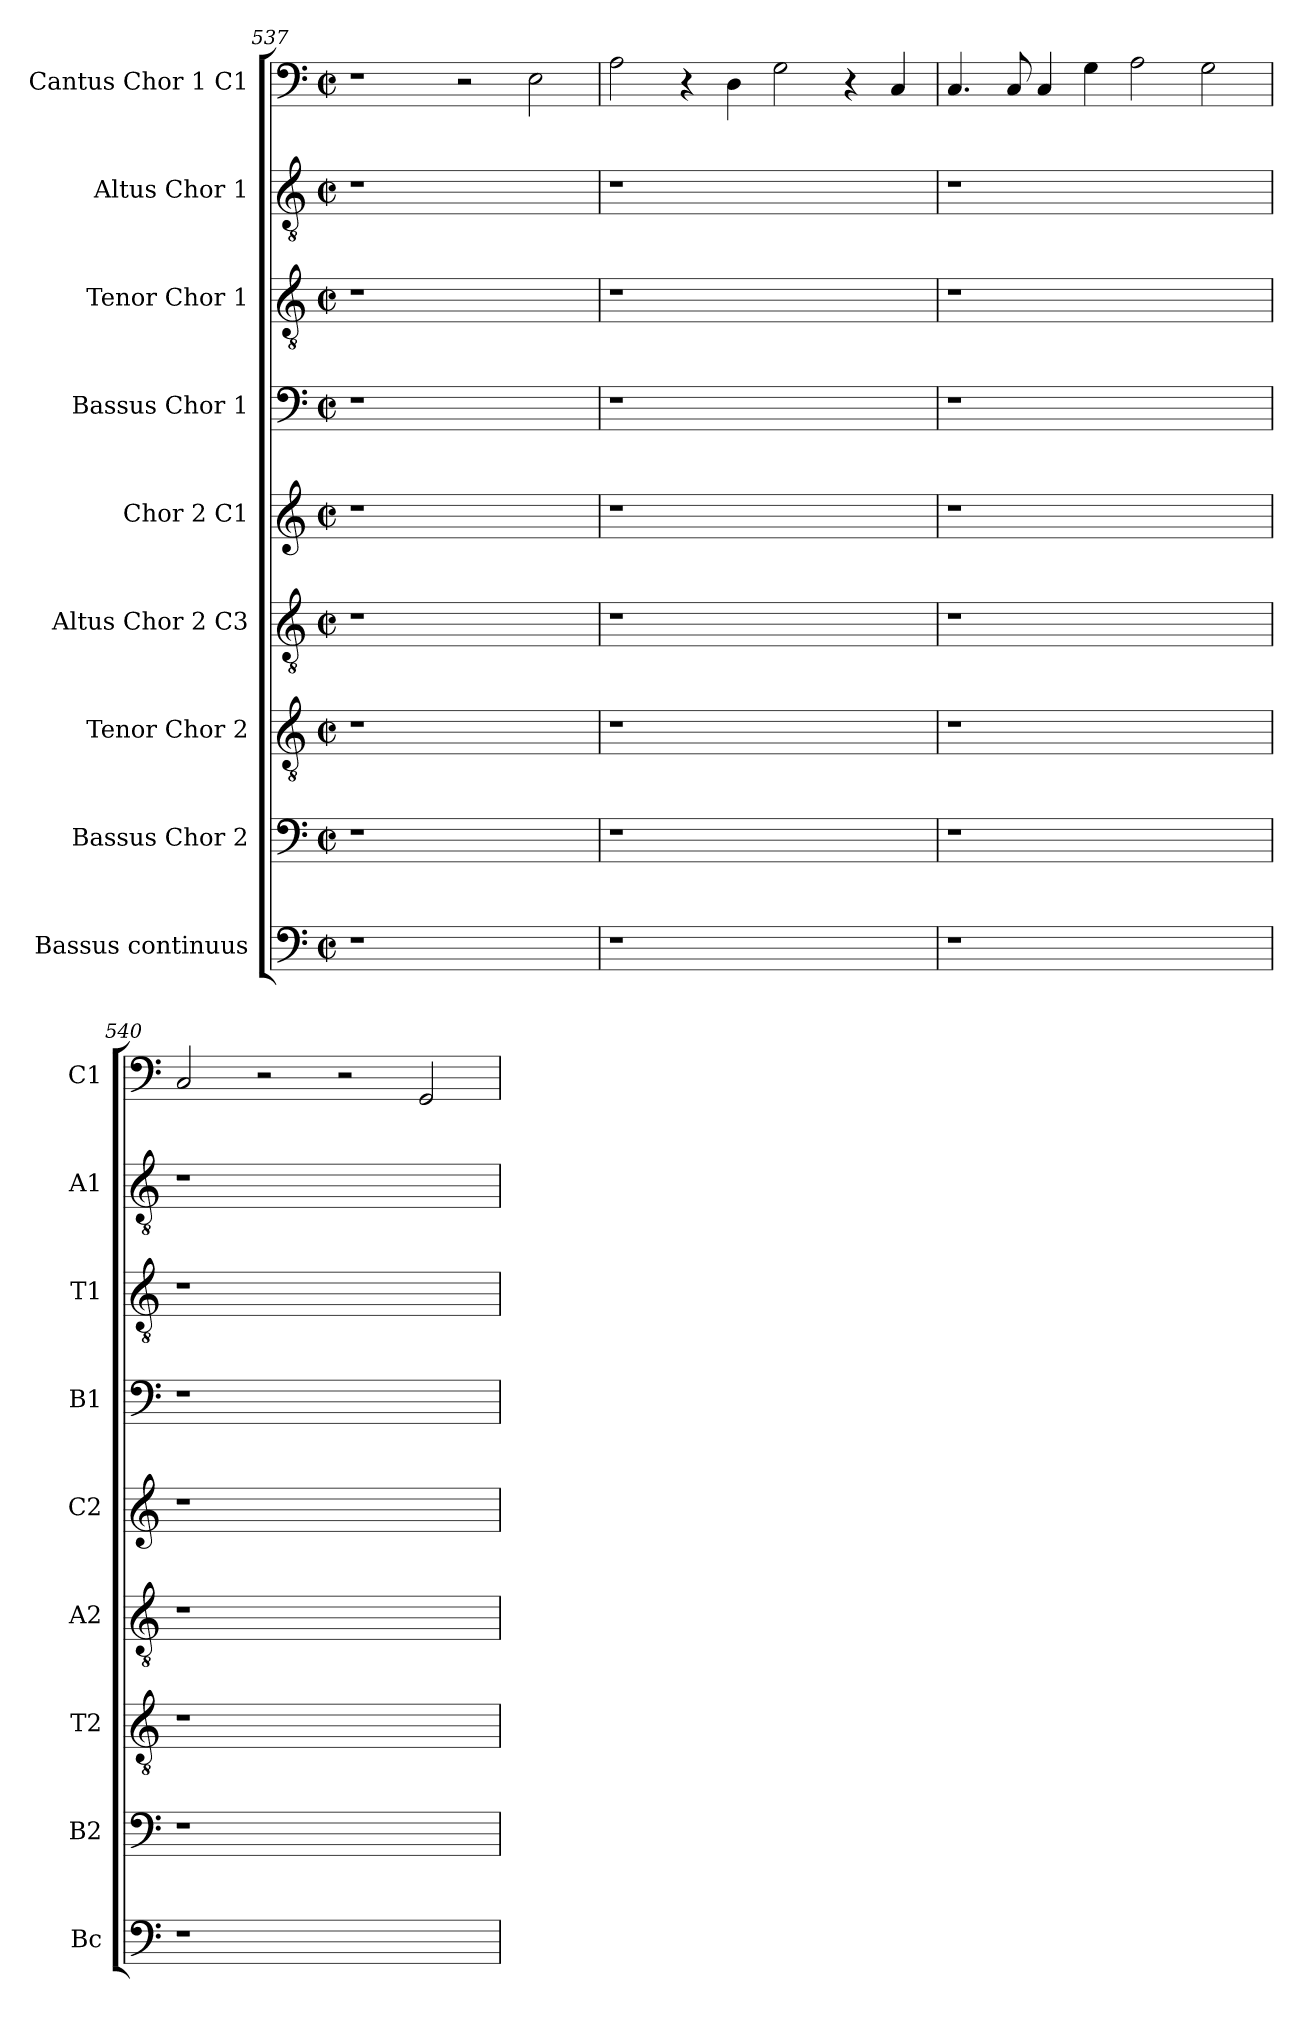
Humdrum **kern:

**kern	**kern	**kern	**kern	**kern	**kern	**kern	**kern	**kern
*part9	*part8	*part7	*part6	*part5	*part4	*part3	*part2	*part1
*staff9	*staff8	*staff7	*staff6	*staff5	*staff4	*staff3	*staff2	*staff1
*I"Bassus continuus	*I"Bassus Chor 2	*I"Tenor Chor 2	*I"Altus Chor 2 C3	*I"Chor 2 C1	*I"Bassus Chor 1	*I"Tenor Chor 1	*I"Altus Chor 1	*I"Cantus Chor 1 C1
*I'Bc	*I'B2	*I'T2	*I'A2	*I'C2	*I'B1	*I'T1	*I'A1	*I'C1
!!LO:LB:g=z
*clefF4	*clefF4	*clefGv2	*clefGv2	*clefG2	*clefF4	*clefGv2	*clefGv2	*clefF4
*ITrd7c12	*	*	*	*	*	*	*	*
*k[]	*k[]	*k[]	*k[]	*k[]	*k[]	*k[]	*k[]	*k[]
*C:	*C:	*C:	*C:	*C:	*C:	*C:	*C:	*C:
*M2/2	*M2/2	*M2/2	*M2/2	*M2/2	*M2/2	*M2/2	*M2/2	*M2/2
*met(c|)	*met(c|)	*met(c|)	*met(c|)	*met(c|)	*met(c|)	*met(c|)	*met(c|)	*met(c|)
=537	=537	=537	=537	=537	=537	=537	=537	=537
1r	1r	1r	1r	1r	1r	1r	1r	1r
1ryy	1ryy	1ryy	1ryy	1ryy	1ryy	1ryy	1ryy	2r
.	.	.	.	.	.	.	.	2E\
=538	=538	=538	=538	=538	=538	=538	=538	=538
1r	1r	1r	1r	1r	1r	1r	1r	2A\
.	.	.	.	.	.	.	.	4r
.	.	.	.	.	.	.	.	4D\
1ryy	1ryy	1ryy	1ryy	1ryy	1ryy	1ryy	1ryy	2G\
.	.	.	.	.	.	.	.	4r
.	.	.	.	.	.	.	.	4C/
=539	=539	=539	=539	=539	=539	=539	=539	=539
1r	1r	1r	1r	1r	1r	1r	1r	4.C/
.	.	.	.	.	.	.	.	8C/
.	.	.	.	.	.	.	.	4C/
.	.	.	.	.	.	.	.	4G\
1ryy	1ryy	1ryy	1ryy	1ryy	1ryy	1ryy	1ryy	2A\
.	.	.	.	.	.	.	.	2G\
=540	=540	=540	=540	=540	=540	=540	=540	=540
1r	1r	1r	1r	1r	1r	1r	1r	2C/
.	.	.	.	.	.	.	.	2r
1ryy	1ryy	1ryy	1ryy	1ryy	1ryy	1ryy	1ryy	2r
.	.	.	.	.	.	.	.	2GG/
=	=	=	=	=	=	=	=	=
*-	*-	*-	*-	*-	*-	*-	*-	*-
